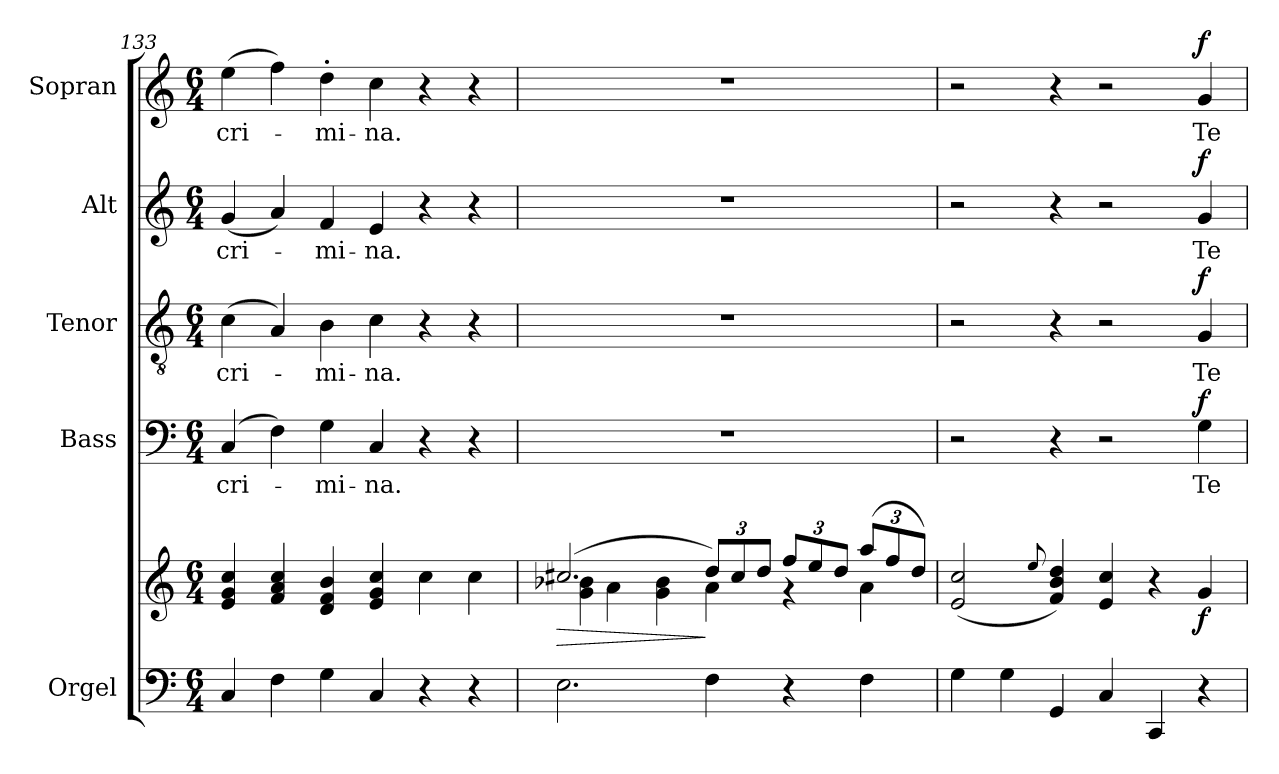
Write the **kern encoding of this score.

**kern	**kern	**dynam	**kern	**text	**dynam	**kern	**text	**dynam	**kern	**text	**dynam	**kern	**text	**dynam
*part5	*part5	*part5	*part4	*part4	*part4	*part3	*part3	*part3	*part2	*part2	*part2	*part1	*part1	*part1
*staff6	*staff5	*staff5/6	*staff4	*staff4	*staff4	*staff3	*staff3	*staff3	*staff2	*staff2	*staff2	*staff1	*staff1	*staff1
*I"Orgel	*	*	*I"Bass	*	*	*I"Tenor	*	*	*I"Alt	*	*	*I"Sopran	*	*
*I'Org.	*	*	*I'B.	*	*	*I'T.	*	*	*I'A.	*	*	*I'S.	*	*
*clefF4	*clefG2	*	*clefF4	*	*	*clefGv2	*	*	*clefG2	*	*	*clefG2	*	*
*k[]	*k[]	*	*k[]	*	*	*k[]	*	*	*k[]	*	*	*k[]	*	*
*C:	*C:	*	*C:	*	*	*C:	*	*	*C:	*	*	*C:	*	*
*M6/4	*M6/4	*	*M6/4	*	*	*M6/4	*	*	*M6/4	*	*	*M6/4	*	*
=133	=133	=133	=133	=133	=133	=133	=133	=133	=133	=133	=133	=133	=133	=133
!	!	!	!	!LO:LY:b	!	!	!LO:LY:b	!	!	!LO:LY:b	!	!	!LO:LY:b	!
4C/	4e/ 4g/ 4cc/	.	(4C/	cri-	.	(>4c\	cri-	.	(<4g/	cri-	.	(>4ee\	cri-	.
4F\	4f/ 4a/ 4cc/	.	4F\)	.	.	4A/)	.	.	4a/)	.	.	4ff\)	.	.
!	!	!	!	!LO:LY:b	!	!	!LO:LY:b	!	!	!LO:LY:b	!	!	!LO:LY:b	!
4G\	4d/ 4f/ 4b/	.	4G\	-mi-	.	4B\	-mi-	.	4f/	-mi-	.	4dd'>\	-mi-	.
!	!	!	!	!LO:LY:b	!	!	!LO:LY:b	!	!	!LO:LY:b	!	!	!LO:LY:b	!
4C/	4e/ 4g/ 4cc/	.	4C/	-na.	.	4c\	-na.	.	4e/	-na.	.	4cc\	-na.	.
4r	4cc\	.	4r	.	.	4r	.	.	4r	.	.	4r	.	.
4r	4cc\	.	4r	.	.	4r	.	.	4r	.	.	4r	.	.
!!LO:LB:g=z
=134	=134	=134	=134	=134	=134	=134	=134	=134	=134	=134	=134	=134	=134	=134
!	!	!LO:HP:b	!	!	!	!	!	!	!	!	!	!	!	!
*	*^	*	*	*	*	*	*	*	*	*	*	*	*	*
2.E\	(2.cc#X/	4g\ 4b-X\	>	1.r	.	.	1.r	.	.	1.r	.	.	1.r	.	.
.	.	4a\	.	.	.	.	.	.	.	.	.	.	.	.	.
.	.	4g\ 4b-\	.	.	.	.	.	.	.	.	.	.	.	.	.
4F\	12dd/L)	4a\	]	.	.	.	.	.	.	.	.	.	.	.	.
.	12cc#/	.	.	.	.	.	.	.	.	.	.	.	.	.	.
.	12dd/J	.	.	.	.	.	.	.	.	.	.	.	.	.	.
4r	12ff/L	4rg	.	.	.	.	.	.	.	.	.	.	.	.	.
.	12ee/	.	.	.	.	.	.	.	.	.	.	.	.	.	.
.	12dd/J	.	.	.	.	.	.	.	.	.	.	.	.	.	.
4F\	(<12aa/L	4a\	.	.	.	.	.	.	.	.	.	.	.	.	.
.	12ff/	.	.	.	.	.	.	.	.	.	.	.	.	.	.
.	12dd/J)	.	.	.	.	.	.	.	.	.	.	.	.	.	.
*	*v	*v	*	*	*	*	*	*	*	*	*	*	*	*	*
=135	=135	=135	=135	=135	=135	=135	=135	=135	=135	=135	=135	=135	=135	=135
4G\	(2e/ 2cc/	.	2r	.	.	2r	.	.	2r	.	.	2r	.	.
4G\	.	.	.	.	.	.	.	.	.	.	.	.	.	.
.	8qqee/	.	.	.	.	.	.	.	.	.	.	.	.	.
4GG/	4f/ 4b/ 4dd/)	.	4r	.	.	4r	.	.	4r	.	.	4r	.	.
4C/	4e/ 4cc/	.	2r	.	.	2r	.	.	2r	.	.	2r	.	.
4CC/	4r	.	.	.	.	.	.	.	.	.	.	.	.	.
!	!	!LO:DY:b	!	!LO:LY:b	!LO:DY:a	!	!LO:LY:b	!LO:DY:a	!	!LO:LY:b	!LO:DY:a	!	!LO:LY:b	!LO:DY:a
4r	4g/	f	4G\	Te	f	4G/	Te	f	4g/	Te	f	4g/	Te	f
=	=	=	=	=	=	=	=	=	=	=	=	=	=	=
*-	*-	*-	*-	*-	*-	*-	*-	*-	*-	*-	*-	*-	*-	*-
